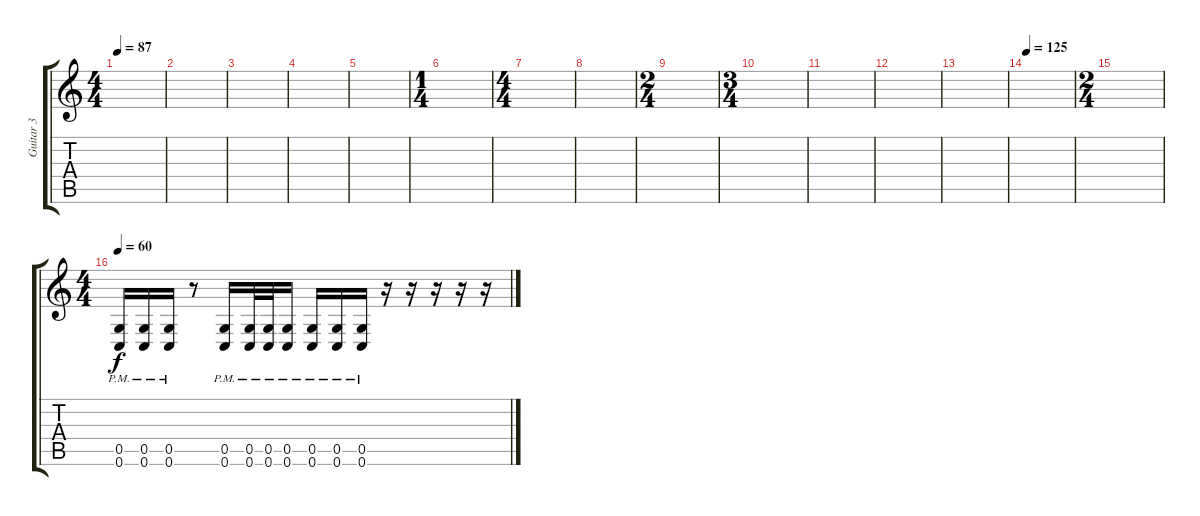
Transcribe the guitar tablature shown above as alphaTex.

\track ("Guitar 3" "Guitar 3") {instrument distortionguitar}
\staff {score tabs}
\tuning (D4 A3 F3 C3 G2 C2) {hide}
\ts (4 4)
\tempo 87
\clef g2
\ks c
|
|
|
|
|
\ts (1 4)
|
\ts (4 4)
|
|
\ts (2 4)
|
\ts (3 4)
|
|
|
|
\tempo 125
|
\ts (2 4)
|
\ts (4 4)
\tempo 60
(0.5{pm} 0.6{pm}).16{balance 8} (0.5{pm} 0.6{pm}).16 (0.5{pm} 0.6{pm}).16 r.8 (0.5{pm} 0.6{pm}).16 (0.5{pm} 0.6{pm}).32 (0.5{pm} 0.6{pm}).32 (0.5{pm} 0.6{pm}).16 (0.5{pm} 0.6{pm}).16 (0.5{pm} 0.6{pm}).16 (0.5{pm} 0.6{pm}).16 r.16 r.16 r.16 r.16 r.16
